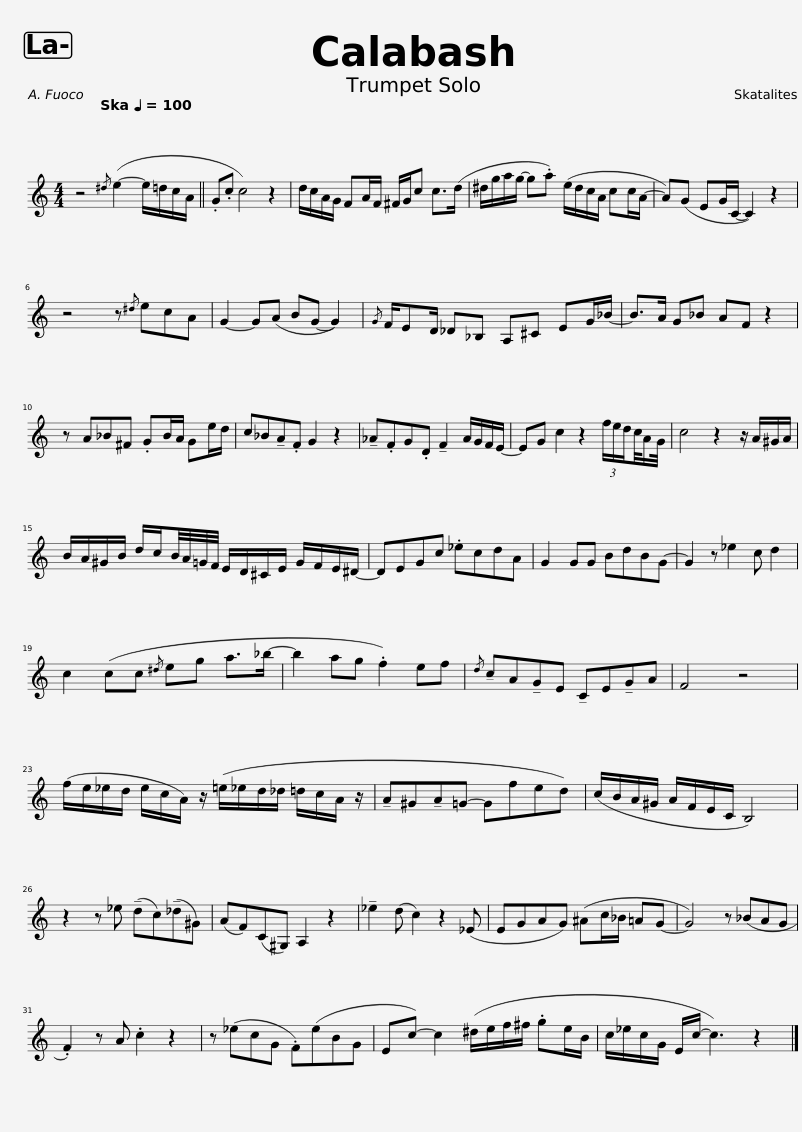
X:1
L:1/8
Q:1/4=100
M:4/4
I:linebreak $
K:none
V:1 treble transpose=-2
V:1
[K:C] z4{/^d} (e2- e/=d/c/A/ || .G.c c4) z2 | d/c/A/G/ FA/F/ ^F/G/c c>(d | ^d/g/a/g/- g.a) (e/d/c/A/ cc/A/- | A)(G EG/C/- C2) z2 |$ %5
 z4 z{/^d} ecA | G2- G(A BG- G2) |{/G} F/ED/ _D_B, A,^C EG/_B/- | B>A G_B AF z2 |$ z A_B^F .GB/A/ Ge/d/ | %10
 c_B!tenuto!A.F G2 z2 | !tenuto!_A.FG.D !tenuto!F2 A/G/F/E/- | EG c2 z2 (3f/e/d/c/4A/G/4 | c4 z2 z/ A/^G/A/ |$ B/A/^G/B/ d/c/B/4A/4=G/4F/4 E/D/^C/E/ G/F/E/^D/- | %15
 DEGc ._ecdA | G2 GG BdBG- | G2 z _e2 c d2 |$ c2 (cc{/^d} eg a>_b- | b2 ag .f2) ef | %20
{/d} !tenuto!cA!tenuto!GE !tenuto!CE!tenuto!GA | F4 z4 |$ (f/e/_e/d/ e/c/A/) z/ (=e/_e/d/_d/ =d/c/A/ z/ | !tenuto!A^G!tenuto!A=G- Gfed) | (c/B/A/^G/ A/F/E/C/ B,4) |$ %25
 z2 z _e (!tenuto!dc)(!tenuto!_d^G) | (AF)(C^G,) A,2 z2 | !tenuto!_e2 (d c2) z2 (_E | EGAG) (^Ac/_B/ =AG- | G4) z (_BAG |$ %30
 .F2) z A .c2 z2 | z (_ecG .F)(eBG | Ec-) c2 (^d/e/f/^f/ .ge/B/ | c/_e/c/G/ E/c/- c3) z2 |] %34
